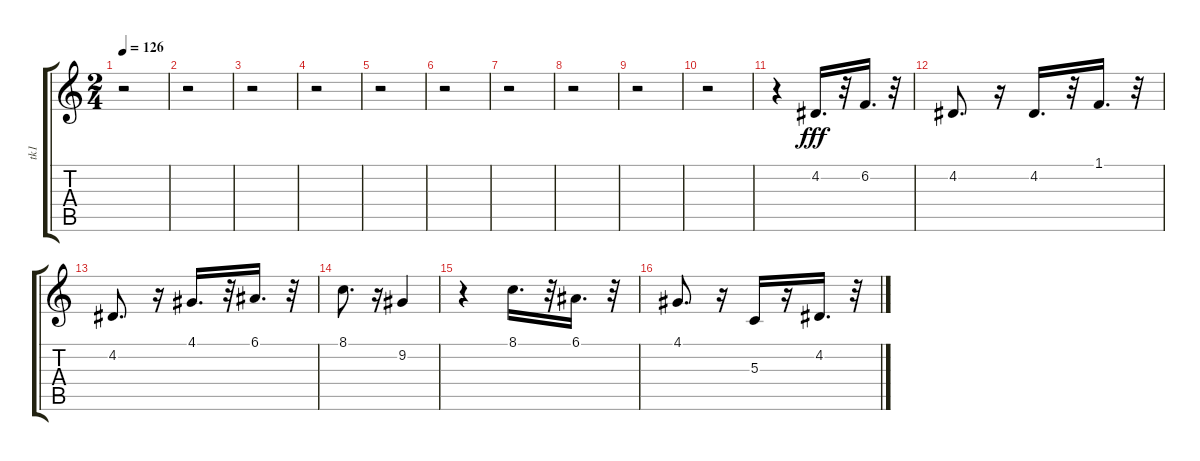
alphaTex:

\track ("tk1" "tk1") {instrument flute}
\staff {score tabs}
\tuning (E4 B3 G3 D3 A2 E2) {hide}
\ts (2 4)
\tempo 126
\clef g2
\ks c
r.2{dy f} |
r.2 |
r.2 |
r.2 |
r.2 |
r.2 |
r.2 |
r.2 |
r.2 |
r.2 |
r.4 4.2.16{d dy fff} r.32 6.2.16{d} r.32 |
4.2.8{d} r.16 4.2.16{d} r.32 1.1.16{d} r.32 |
4.2.8{d} r.16 4.1.16{d} r.32 6.1.16{d} r.32 |
8.1.8{d} r.16 9.2.4 |
r.4 8.1.16{d} r.32 6.1.16{d} r.32 |
4.1.8{d} r.16 5.3.16 r.16 4.2.16{d} r.32
